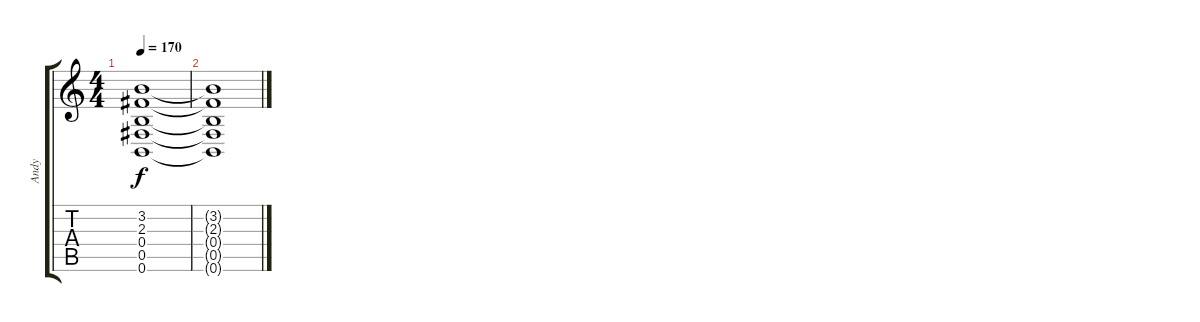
\track ("Andy" "Andy") {instrument overdrivenguitar}
\staff {score tabs}
\tuning (Db4 Ab3 E3 B2 Gb2 B1) {hide}
\ts (4 4)
\tempo 170
\clef g2
\ks c
(3.2{t} 2.3{t} 0.4{t} 0.5{t} 0.6{t}).1{dy f} |
(3.2{t} 2.3{t} 0.4{t} 0.5{t} 0.6{t}).1
